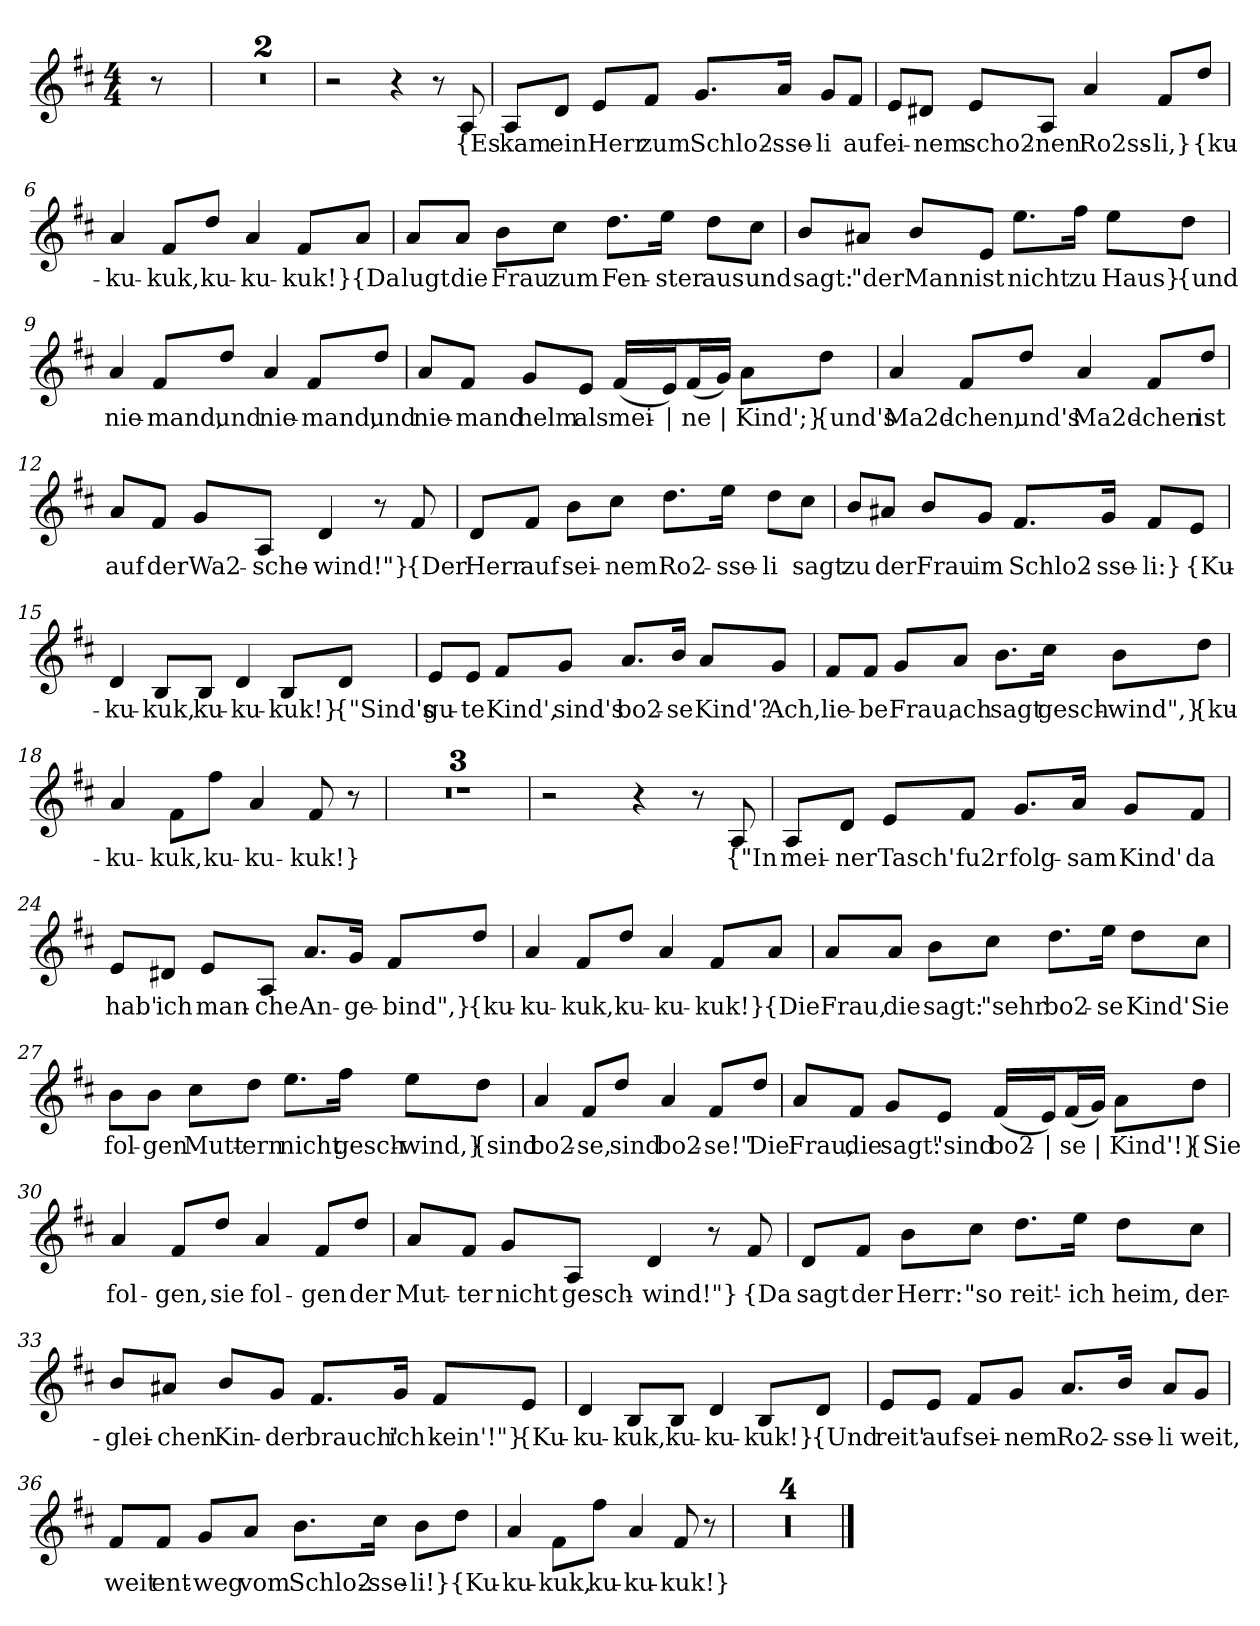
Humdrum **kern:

**kern	**text
*part1	*part1
*staff1	*staff1
*clefG2	*
*k[f#c#]	*
*M4/4	*
*MM112	*
=	=
8r	.
=1	=1
1r	.
=2	=2
1r	.
=3	=3
2r	.
4r	.
8r	.
8A	{Es
=4	=4
8A/L	kam
8d/J	ein
8e/L	Herr
8f#/J	zum
8.g/L	Schlo2-
16a/Jk	-sse-
8g/L	-li
8f#/J	auf
=5	=5
8e/L	ei-
8d#X/J	-nem
8e/L	scho2-
8A/J	-nen
4a	Ro2ss-
8f#/L	-li,}
8dd/J	{ku-
=6	=6
4a	-ku-
8f#/L	-kuk,
8dd/J	ku-
4a	-ku-
8f#/L	-kuk!}
8a/J	{Da
=7	=7
8a/L	lugt
8a/J	die
8b\L	Frau
8cc#\J	zum
8.dd\L	Fen-
16ee\Jk	-ster
8dd\L	aus
8cc#\J	und
=8	=8
8b/L	sagt:
8a#X/J	"der
8b/L	Mann
8e/J	ist
8.ee\L	nicht
16ff#\Jk	zu
8ee\L	Haus}
8dd\J	{und
=9	=9
4a	nie-
8f#/L	-mand,
8dd/J	und
4a	nie-
8f#/L	-mand,
8dd/J	und
=10	=10
8a/L	nie-
8f#/J	-mand
8g/L	helm
8e/J	als
(16f#/LL	mei-
16e/J)	|
(16f#/L	-ne
16g/JJ)	|
8a\L	Kind';}
8dd\J	{und's
=11	=11
4a	Ma2d-
8f#/L	-chen,
8dd/J	und's
4a	Ma2d-
8f#/L	-chen
8dd/J	ist
=12	=12
8a/L	auf
8f#/J	der
8g/L	Wa2-
8A/J	-sche-
4d	-wind!"}
8r	.
8f#	{Der
=13	=13
8d/L	Herr
8f#/J	auf
8b\L	sei-
8cc#\J	-nem
8.dd\L	Ro2-
16ee\Jk	-sse-
8dd\L	-li
8cc#\J	sagt
=14	=14
8b/L	zu
8a#X/J	der
8b/L	Frau
8g/J	im
8.f#/L	Schlo2-
16g/Jk	-sse-
8f#/L	-li:}
8e/J	{Ku-
=15	=15
4d	-ku-
8B/L	-kuk,
8B/J	ku-
4d	-ku-
8B/L	-kuk!}
8d/J	{"Sind's
=16	=16
8e/L	gu-
8e/J	-te
8f#/L	Kind',
8g/J	sind's
8.a/L	bo2-
16b/Jk	-se
8a/L	Kind'?
8g/J	Ach,
=17	=17
8f#/L	lie-
8f#/J	-be
8g/L	Frau,
8a/J	ach
8.b\L	sagt
16cc#\Jk	gesch-
8b\L	-wind",}
8dd\J	{ku-
=18	=18
4a	-ku-
8f#\L	-kuk,
8ff#\J	ku-
4a	-ku-
8f#	-kuk!}
8r	.
=19	=19
1r	.
=20	=20
1r	.
=21	=21
1r	.
=22	=22
2r	.
4r	.
8r	.
8A	{"In
=23	=23
8A/L	mei-
8d/J	-ner
8e/L	Tasch'
8f#/J	fu2r
8.g/L	folg-
16a/Jk	-sam
8g/L	Kind'
8f#/J	da
=24	=24
8e/L	hab'
8d#X/J	ich
8e/L	man-
8A/J	-che
8.a/L	An-
16g/Jk	-ge-
8f#/L	-bind",}
8dd/J	{ku-
=25	=25
4a	-ku-
8f#/L	-kuk,
8dd/J	ku-
4a	-ku-
8f#/L	-kuk!}
8a/J	{Die
=26	=26
8a/L	Frau,
8a/J	die
8b\L	sagt:
8cc#\J	"sehr
8.dd\L	bo2-
16ee\Jk	-se
8dd\L	Kind'
8cc#\J	Sie
=27	=27
8b\L	fol-
8b\J	-gen
8cc#\L	Mutt-
8dd\J	-ern
8.ee\L	nicht
16ff#\Jk	gesch-
8ee\L	-wind,}
8dd\J	{sind
=28	=28
4a	bo2-
8f#/L	-se,
8dd/J	sind
4a	bo2-
8f#/L	-se!"
8dd/J	Die
=29	=29
8a/L	Frau,
8f#/J	die
8g/L	sagt:
8e/J	"sind
(16f#/LL	bo2-
16e/J)	|
(16f#/L	-se
16g/JJ)	|
8a\L	Kind'!}
8dd\J	{Sie
=30	=30
4a	fol-
8f#/L	-gen,
8dd/J	sie
4a	fol-
8f#/L	-gen
8dd/J	der
=31	=31
8a/L	Mut-
8f#/J	-ter
8g/L	nicht
8A/J	gesch-
4d	-wind!"}
8r	.
8f#	{Da
=32	=32
8d/L	sagt
8f#/J	der
8b\L	Herr:
8cc#\J	"so
8.dd\L	reit'-
16ee\Jk	-ich
8dd\L	heim,
8cc#\J	der-
=33	=33
8b/L	-glei-
8a#X/J	-chen
8b/L	Kin-
8g/J	-der
8.f#/L	brauch'
16g/Jk	ich
8f#/L	kein'!"}
8e/J	{Ku-
=34	=34
4d	-ku-
8B/L	-kuk,
8B/J	ku-
4d	-ku-
8B/L	-kuk!}
8d/J	{Und
=35	=35
8e/L	reit'
8e/J	auf
8f#/L	sei-
8g/J	-nem
8.a/L	Ro2-
16b/Jk	-sse-
8a/L	-li
8g/J	weit,
=36	=36
8f#/L	weit
8f#/J	ent-
8g/L	-weg
8a/J	vom
8.b\L	Schlo2-
16cc#\Jk	-sse-
8b\L	-li!}
8dd\J	{Ku-
=37	=37
4a	-ku-
8f#\L	-kuk,
8ff#\J	ku-
4a	-ku-
8f#	-kuk!}
8r	.
=38	=38
1r	.
=39	=39
1r	.
=40	=40
1r	.
=41	=41
1r	.
==	==
*-	*-
